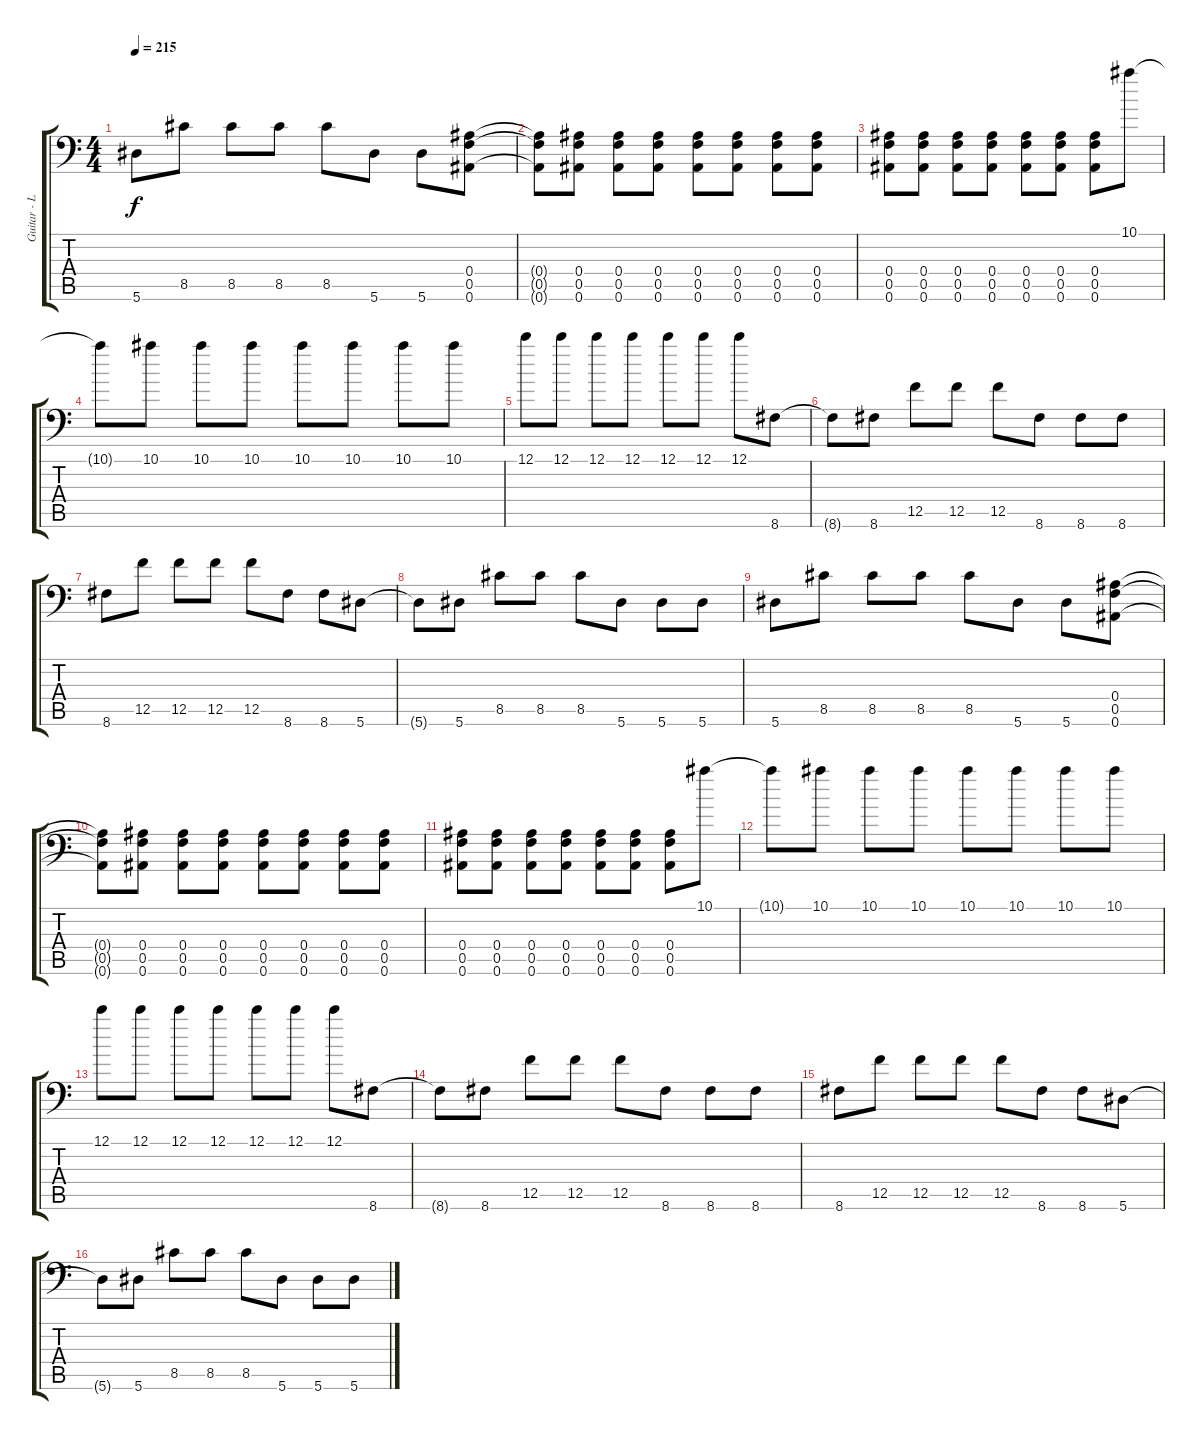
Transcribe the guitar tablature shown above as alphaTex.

\track ("Guitar - Left" "Guitar - L") {instrument distortionguitar}
\staff {score tabs}
\tuning (C4 G3 Eb3 Bb2 F2 Bb1) {hide}
\ts (4 4)
\tempo 215
\clef f4
\ks c
5.6.8{dy f} 8.5.8 8.5.8 8.5.8 8.5.8 5.6.8 5.6.8 (0.4 0.5 0.6).8 |
(0.4{t} 0.5{t} 0.6{t}).8 (0.4 0.5 0.6).8 (0.4 0.5 0.6).8 (0.4 0.5 0.6).8 (0.4 0.5 0.6).8 (0.4 0.5 0.6).8 (0.4 0.5 0.6).8 (0.4 0.5 0.6).8 |
(0.4 0.5 0.6).8 (0.4 0.5 0.6).8 (0.4 0.5 0.6).8 (0.4 0.5 0.6).8 (0.4 0.5 0.6).8 (0.4 0.5 0.6).8 (0.4 0.5 0.6).8 10.1.8 |
10.1{t}.8 10.1.8 10.1.8 10.1.8 10.1.8 10.1.8 10.1.8 10.1.8 |
12.1.8 12.1.8 12.1.8 12.1.8 12.1.8 12.1.8 12.1.8 8.6.8 |
8.6{t}.8 8.6.8 12.5.8 12.5.8 12.5.8 8.6.8 8.6.8 8.6.8 |
8.6.8 12.5.8 12.5.8 12.5.8 12.5.8 8.6.8 8.6.8 5.6.8 |
5.6{t}.8 5.6.8 8.5.8 8.5.8 8.5.8 5.6.8 5.6.8 5.6.8 |
5.6.8 8.5.8 8.5.8 8.5.8 8.5.8 5.6.8 5.6.8 (0.4 0.5 0.6).8 |
(0.4{t} 0.5{t} 0.6{t}).8 (0.4 0.5 0.6).8 (0.4 0.5 0.6).8 (0.4 0.5 0.6).8 (0.4 0.5 0.6).8 (0.4 0.5 0.6).8 (0.4 0.5 0.6).8 (0.4 0.5 0.6).8 |
(0.4 0.5 0.6).8 (0.4 0.5 0.6).8 (0.4 0.5 0.6).8 (0.4 0.5 0.6).8 (0.4 0.5 0.6).8 (0.4 0.5 0.6).8 (0.4 0.5 0.6).8 10.1.8 |
10.1{t}.8 10.1.8 10.1.8 10.1.8 10.1.8 10.1.8 10.1.8 10.1.8 |
12.1.8 12.1.8 12.1.8 12.1.8 12.1.8 12.1.8 12.1.8 8.6.8 |
8.6{t}.8 8.6.8 12.5.8 12.5.8 12.5.8 8.6.8 8.6.8 8.6.8 |
8.6.8 12.5.8 12.5.8 12.5.8 12.5.8 8.6.8 8.6.8 5.6.8 |
5.6{t}.8 5.6.8 8.5.8 8.5.8 8.5.8 5.6.8 5.6.8 5.6.8
